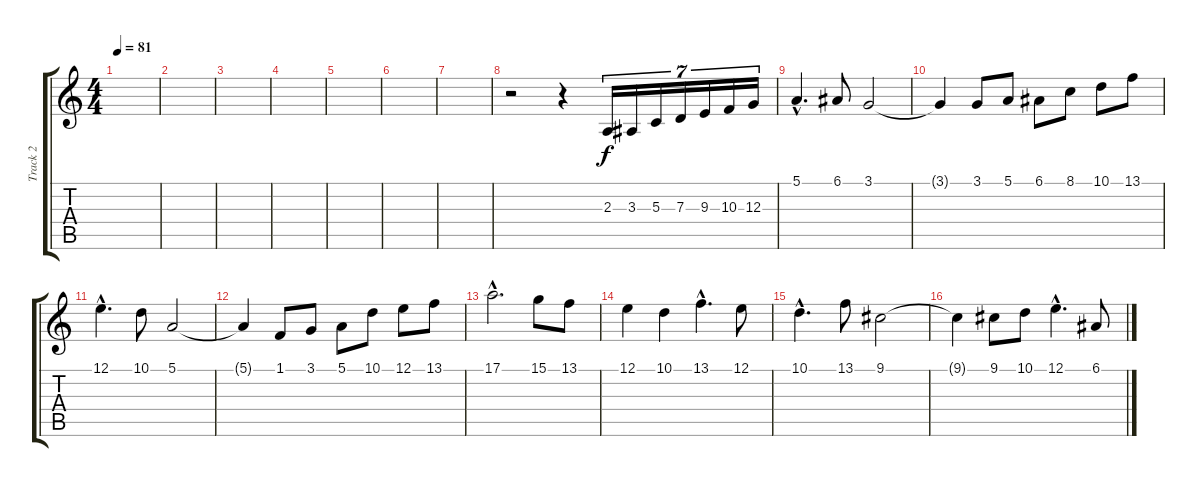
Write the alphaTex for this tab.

\track ("Track 2" "Track 2") {instrument synthstrings2}
\staff {score tabs}
\tuning (E4 B3 G3 D3 A2 E2) {hide}
\ts (4 4)
\tempo 81
\clef g2
\ks c
|
|
|
|
|
|
|
r.2 r.4 2.3.16{tu (7 4)} 3.3.16{tu (7 4)} 5.3.16{tu (7 4)} 7.3.16{tu (7 4)} 9.3.16{tu (7 4)} 10.3.16{tu (7 4)} 12.3.16{tu (7 4)} |
5.1{hac}.4{d} 6.1.8 3.1.2 |
3.1{t}.4 3.1.8 5.1.8 6.1.8 8.1.8 10.1.8 13.1.8 |
12.1{hac}.4{d} 10.1.8 5.1.2 |
5.1{t}.4 1.1.8 3.1.8 5.1.8 10.1.8 12.1.8 13.1.8 |
17.1{hac}.2{d} 15.1.8 13.1.8 |
12.1.4 10.1.4 13.1{hac}.4{d} 12.1.8 |
10.1{hac}.4{d} 13.1.8 9.1.2 |
9.1{t}.4 9.1.8 10.1.8 12.1{hac}.4{d} 6.1.8
